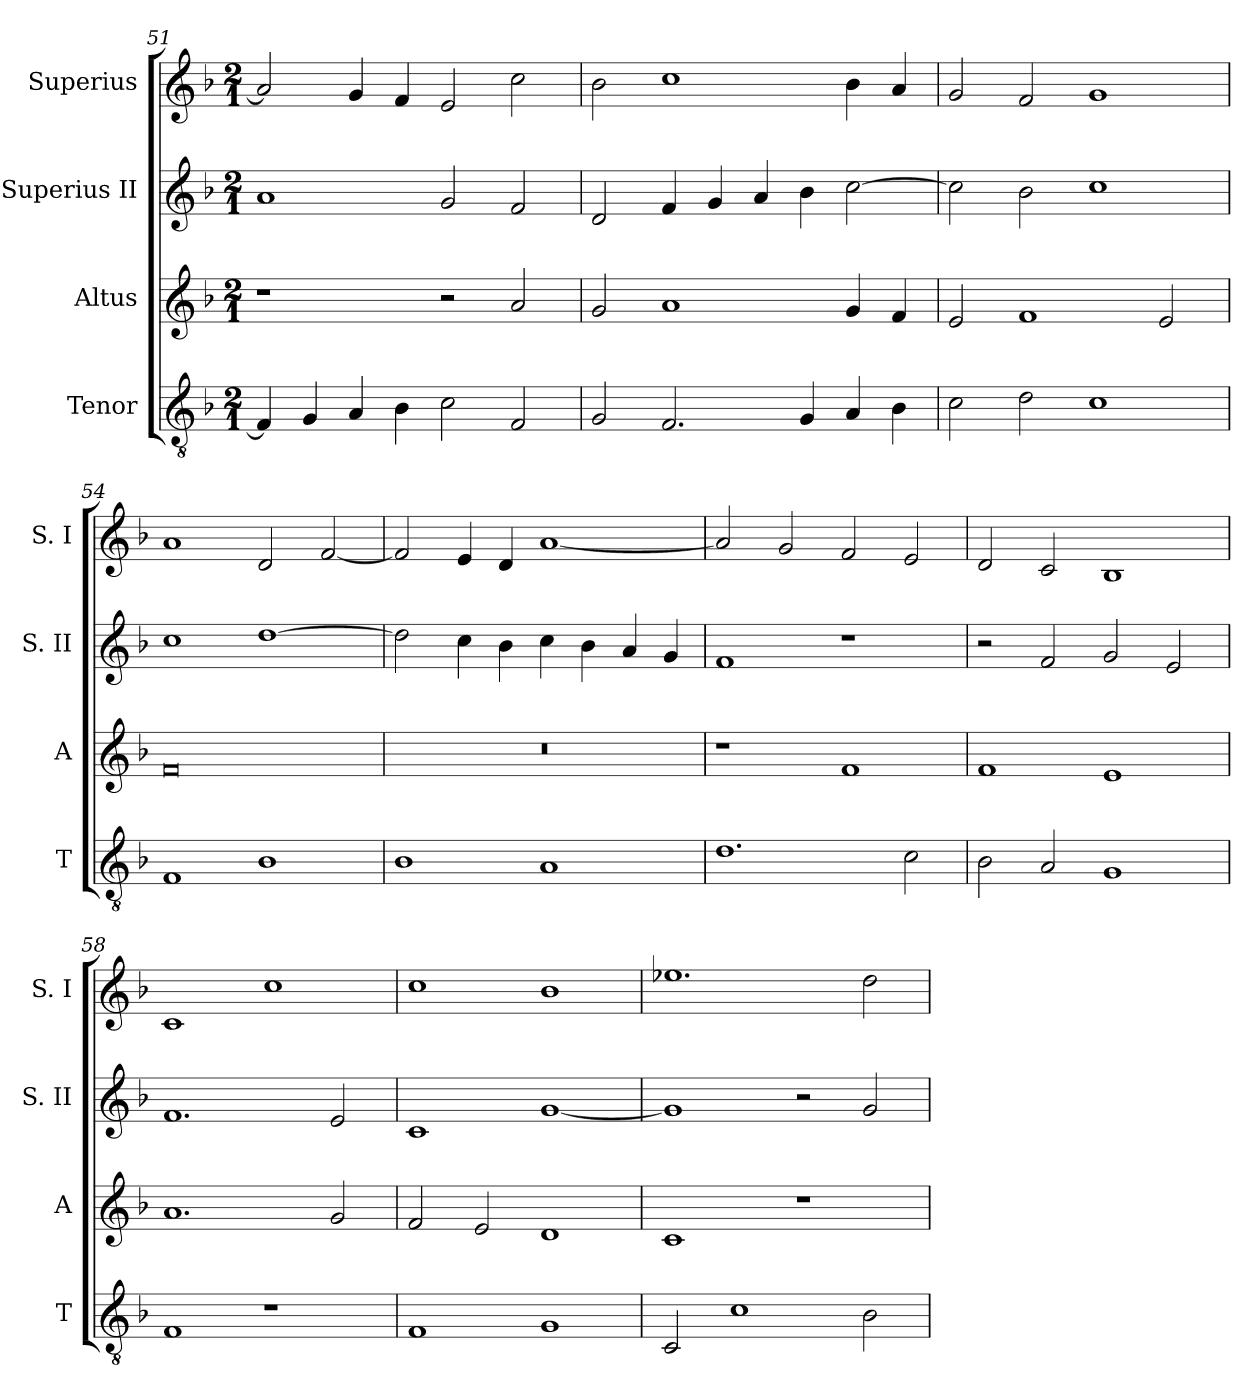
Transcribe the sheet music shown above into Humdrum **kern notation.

**kern	**kern	**kern	**kern
*part4	*part3	*part2	*part1
*staff4	*staff3	*staff2	*staff1
*I"Tenor	*I"Altus	*I"Superius II	*I"Superius
*I'T	*I'A	*I'S. II	*I'S. I
*clefGv2	*clefG2	*clefG2	*clefG2
*k[b-]	*k[b-]	*k[b-]	*k[b-]
*F:	*F:	*F:	*F:
*M2/1	*M2/1	*M2/1	*M2/1
=51	=51	=51	=51
4F]	1r	1a	2a]
4G	.	.	.
4A	.	.	4g
4B-	.	.	4f
2c	2r	2g	2e
2F	2a	2f	2cc
=52	=52	=52	=52
2G	2g	2d	2b-
2.F	1a	4f	1cc
.	.	4g	.
.	.	4a	.
4G	.	4b-	.
4A	4g	[2cc	4b-
4B-	4f	.	4a
=53	=53	=53	=53
2c	2e	2cc]	2g
2d	1f	2b-	2f
1c	.	1cc	1g
.	2e	.	.
=54	=54	=54	=54
1F	0f	1cc	1a
1B-	.	[1dd	2d
.	.	.	[2f
=55	=55	=55	=55
1B-	0r	2dd]	2f]
.	.	4cc	4e
.	.	4b-	4d
1A	.	4cc	[1a
.	.	4b-	.
.	.	4a	.
.	.	4g	.
=56	=56	=56	=56
1.d	1r	1f	2a]
.	.	.	2g
.	1f	1r	2f
2c	.	.	2e
=57	=57	=57	=57
2B-	1f	2r	2d
2A	.	2f	2c
1G	1e	2g	1B-
.	.	2e	.
=58	=58	=58	=58
1F	1.a	1.f	1c
1r	.	.	1cc
.	2g	2e	.
=59	=59	=59	=59
1F	2f	1c	1cc
.	2e	.	.
1G	1d	[1g	1b-
=60	=60	=60	=60
2C	1c	1g]	1.ee-X
1c	.	.	.
.	1r	2r	.
2B-	.	2g	2dd
=	=	=	=
*-	*-	*-	*-
